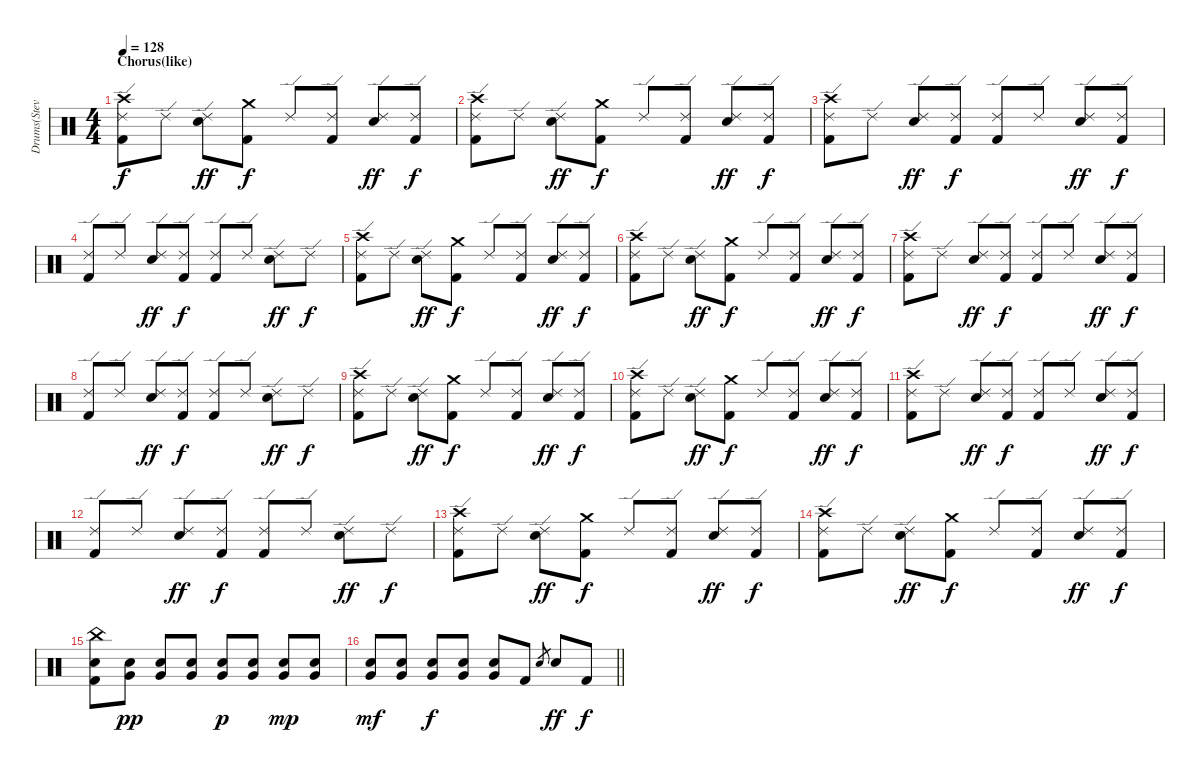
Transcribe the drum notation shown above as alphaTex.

\track ("Drums(Steven)" "Drums(Stev") {instrument percussion}
\staff {score}
\articulation defaults
\ts (4 4)
\section ("" "Chorus(like)")
\tempo 128
\clef neutral
\ks c
("Crash high (hit)" "Ride (edge) 2" "Kick (hit) 2").8{dy f} "Ride (edge) 2".8 ("Ride (edge) 2" "Snare (hit) 2").8{dy ff} ("Crash medium (hit)" "Kick (hit) 2").8{dy f} "Ride (edge) 2".8 ("Ride (edge) 2" "Kick (hit) 2").8 ("Ride (edge) 2" "Snare (hit) 2").8{dy ff} ("Ride (edge) 2" "Kick (hit) 2").8{dy f} |
("Crash high (hit)" "Ride (edge) 2" "Kick (hit) 2").8 "Ride (edge) 2".8 ("Ride (edge) 2" "Snare (hit) 2").8{dy ff} ("Crash medium (hit)" "Kick (hit) 2").8{dy f} "Ride (edge) 2".8 ("Ride (edge) 2" "Kick (hit) 2").8 ("Ride (edge) 2" "Snare (hit) 2").8{dy ff} ("Ride (edge) 2" "Kick (hit) 2").8{dy f} |
("Crash high (hit)" "Ride (edge) 2" "Kick (hit) 2").8 "Ride (edge) 2".8 ("Ride (edge) 2" "Snare (hit) 2").8{dy ff} ("Ride (edge) 2" "Kick (hit) 2").8{dy f} ("Ride (edge) 2" "Kick (hit) 2").8 "Ride (edge) 2".8 ("Ride (edge) 2" "Snare (hit) 2").8{dy ff} ("Ride (edge) 2" "Kick (hit) 2").8{dy f} |
("Ride (edge) 2" "Kick (hit) 2").8 "Ride (edge) 2".8 ("Ride (edge) 2" "Snare (hit) 2").8{dy ff} ("Ride (edge) 2" "Kick (hit) 2").8{dy f} ("Ride (edge) 2" "Kick (hit) 2").8 "Ride (edge) 2".8 ("Ride (edge) 2" "Snare (hit) 2").8{dy ff} "Ride (edge) 2".8{dy f} |
("Crash high (hit)" "Ride (edge) 2" "Kick (hit) 2").8 "Ride (edge) 2".8 ("Ride (edge) 2" "Snare (hit) 2").8{dy ff} ("Crash medium (hit)" "Kick (hit) 2").8{dy f} "Ride (edge) 2".8 ("Ride (edge) 2" "Kick (hit) 2").8 ("Ride (edge) 2" "Snare (hit) 2").8{dy ff} ("Ride (edge) 2" "Kick (hit) 2").8{dy f} |
("Crash high (hit)" "Ride (edge) 2" "Kick (hit) 2").8 "Ride (edge) 2".8 ("Ride (edge) 2" "Snare (hit) 2").8{dy ff} ("Crash medium (hit)" "Kick (hit) 2").8{dy f} "Ride (edge) 2".8 ("Ride (edge) 2" "Kick (hit) 2").8 ("Ride (edge) 2" "Snare (hit) 2").8{dy ff} ("Ride (edge) 2" "Kick (hit) 2").8{dy f} |
("Crash high (hit)" "Ride (edge) 2" "Kick (hit) 2").8 "Ride (edge) 2".8 ("Ride (edge) 2" "Snare (hit) 2").8{dy ff} ("Ride (edge) 2" "Kick (hit) 2").8{dy f} ("Ride (edge) 2" "Kick (hit) 2").8 "Ride (edge) 2".8 ("Ride (edge) 2" "Snare (hit) 2").8{dy ff} ("Ride (edge) 2" "Kick (hit) 2").8{dy f} |
("Ride (edge) 2" "Kick (hit) 2").8 "Ride (edge) 2".8 ("Ride (edge) 2" "Snare (hit) 2").8{dy ff} ("Ride (edge) 2" "Kick (hit) 2").8{dy f} ("Ride (edge) 2" "Kick (hit) 2").8 "Ride (edge) 2".8 ("Ride (edge) 2" "Snare (hit) 2").8{dy ff} "Ride (edge) 2".8{dy f} |
("Crash high (hit)" "Ride (edge) 2" "Kick (hit) 2").8 "Ride (edge) 2".8 ("Ride (edge) 2" "Snare (hit) 2").8{dy ff} ("Crash medium (hit)" "Kick (hit) 2").8{dy f} "Ride (edge) 2".8 ("Ride (edge) 2" "Kick (hit) 2").8 ("Ride (edge) 2" "Snare (hit) 2").8{dy ff} ("Ride (edge) 2" "Kick (hit) 2").8{dy f} |
("Crash high (hit)" "Ride (edge) 2" "Kick (hit) 2").8 "Ride (edge) 2".8 ("Ride (edge) 2" "Snare (hit) 2").8{dy ff} ("Crash medium (hit)" "Kick (hit) 2").8{dy f} "Ride (edge) 2".8 ("Ride (edge) 2" "Kick (hit) 2").8 ("Ride (edge) 2" "Snare (hit) 2").8{dy ff} ("Ride (edge) 2" "Kick (hit) 2").8{dy f} |
("Crash high (hit)" "Ride (edge) 2" "Kick (hit) 2").8 "Ride (edge) 2".8 ("Ride (edge) 2" "Snare (hit) 2").8{dy ff} ("Ride (edge) 2" "Kick (hit) 2").8{dy f} ("Ride (edge) 2" "Kick (hit) 2").8 "Ride (edge) 2".8 ("Ride (edge) 2" "Snare (hit) 2").8{dy ff} ("Ride (edge) 2" "Kick (hit) 2").8{dy f} |
("Ride (edge) 2" "Kick (hit) 2").8 "Ride (edge) 2".8 ("Ride (edge) 2" "Snare (hit) 2").8{dy ff} ("Ride (edge) 2" "Kick (hit) 2").8{dy f} ("Ride (edge) 2" "Kick (hit) 2").8 "Ride (edge) 2".8 ("Ride (edge) 2" "Snare (hit) 2").8{dy ff} "Ride (edge) 2".8{dy f} |
("Crash high (hit)" "Ride (edge) 2" "Kick (hit) 2").8 "Ride (edge) 2".8 ("Ride (edge) 2" "Snare (hit) 2").8{dy ff} ("Crash medium (hit)" "Kick (hit) 2").8{dy f} "Ride (edge) 2".8 ("Ride (edge) 2" "Kick (hit) 2").8 ("Ride (edge) 2" "Snare (hit) 2").8{dy ff} ("Ride (edge) 2" "Kick (hit) 2").8{dy f} |
("Crash high (hit)" "Ride (edge) 2" "Kick (hit) 2").8 "Ride (edge) 2".8 ("Ride (edge) 2" "Snare (hit) 2").8{dy ff} ("Crash medium (hit)" "Kick (hit) 2").8{dy f} "Ride (edge) 2".8 ("Ride (edge) 2" "Kick (hit) 2").8 ("Ride (edge) 2" "Snare (hit) 2").8{dy ff} ("Ride (edge) 2" "Kick (hit) 2").8{dy f} |
("China (hit)" "Snare (hit) 2" "Kick (hit) 2").8 ("Very Low Tom (hit)" "Snare (hit) 2").8{dy pp} ("Very Low Tom (hit)" "Snare (hit) 2").8 ("Very Low Tom (hit)" "Snare (hit) 2").8 ("Very Low Tom (hit)" "Snare (hit) 2").8{dy p} ("Very Low Tom (hit)" "Snare (hit) 2").8 ("Very Low Tom (hit)" "Snare (hit) 2").8{dy mp} ("Very Low Tom (hit)" "Snare (hit) 2").8 |
\barLineRight lightlight
("Very Low Tom (hit)" "Snare (hit) 2").8{dy mf} ("Very Low Tom (hit)" "Snare (hit) 2").8 ("Very Low Tom (hit)" "Snare (hit) 2").8{dy f} ("Very Low Tom (hit)" "Snare (hit) 2").8 ("Very Low Tom (hit)" "Snare (hit) 2").8 "Kick (hit) 2".8 "Snare (hit) 2".8{gr} "Snare (hit) 2".8{dy ff} "Kick (hit) 2".8{dy f}
